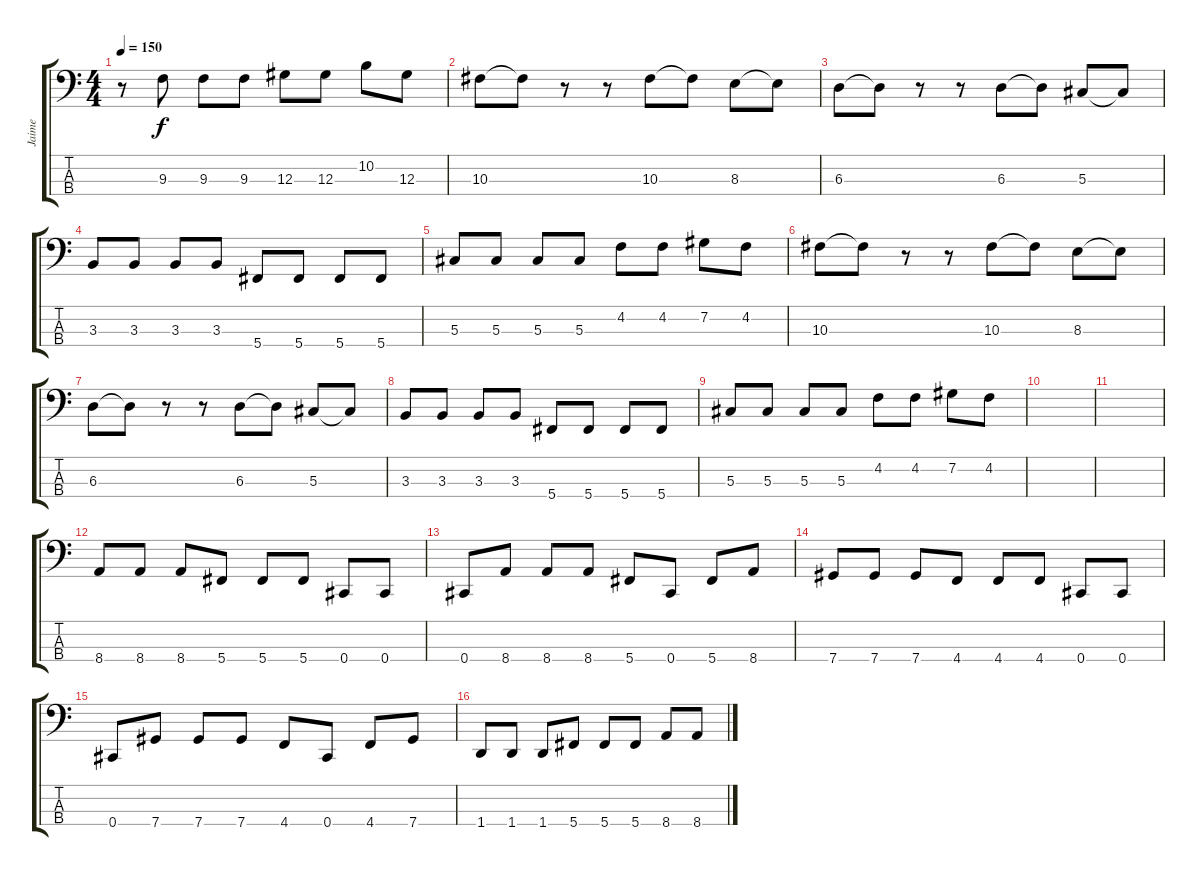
\track ("Jaime" "Jaime") {instrument electricbassfinger}
\staff {score tabs}
\tuning (Gb2 Db2 Ab1 Db1) {hide}
\ts (4 4)
\tempo 150
\clef f4
\ks c
r.8{dy f} 9.3.8 9.3.8 9.3.8 12.3.8 12.3.8 10.2.8 12.3.8 |
10.3.8 10.3{t}.8 r.8 r.8 10.3.8 10.3{t}.8 8.3.8 8.3{t}.8 |
6.3.8 6.3{t}.8 r.8 r.8 6.3.8 6.3{t}.8 5.3.8 5.3{t}.8 |
3.3.8 3.3.8 3.3.8 3.3.8 5.4.8 5.4.8 5.4.8 5.4.8 |
5.3.8 5.3.8 5.3.8 5.3.8 4.2.8 4.2.8 7.2.8 4.2.8 |
10.3.8 10.3{t}.8 r.8 r.8 10.3.8 10.3{t}.8 8.3.8 8.3{t}.8 |
6.3.8 6.3{t}.8 r.8 r.8 6.3.8 6.3{t}.8 5.3.8 5.3{t}.8 |
3.3.8 3.3.8 3.3.8 3.3.8 5.4.8 5.4.8 5.4.8 5.4.8 |
5.3.8 5.3.8 5.3.8 5.3.8 4.2.8 4.2.8 7.2.8 4.2.8 |
|
|
8.4.8 8.4.8 8.4.8 5.4.8 5.4.8 5.4.8 0.4.8 0.4.8 |
0.4.8 8.4.8 8.4.8 8.4.8 5.4.8 0.4.8 5.4.8 8.4.8 |
7.4.8 7.4.8 7.4.8 4.4.8 4.4.8 4.4.8 0.4.8 0.4.8 |
0.4.8 7.4.8 7.4.8 7.4.8 4.4.8 0.4.8 4.4.8 7.4.8 |
1.4.8 1.4.8 1.4.8 5.4.8 5.4.8 5.4.8 8.4.8 8.4.8
